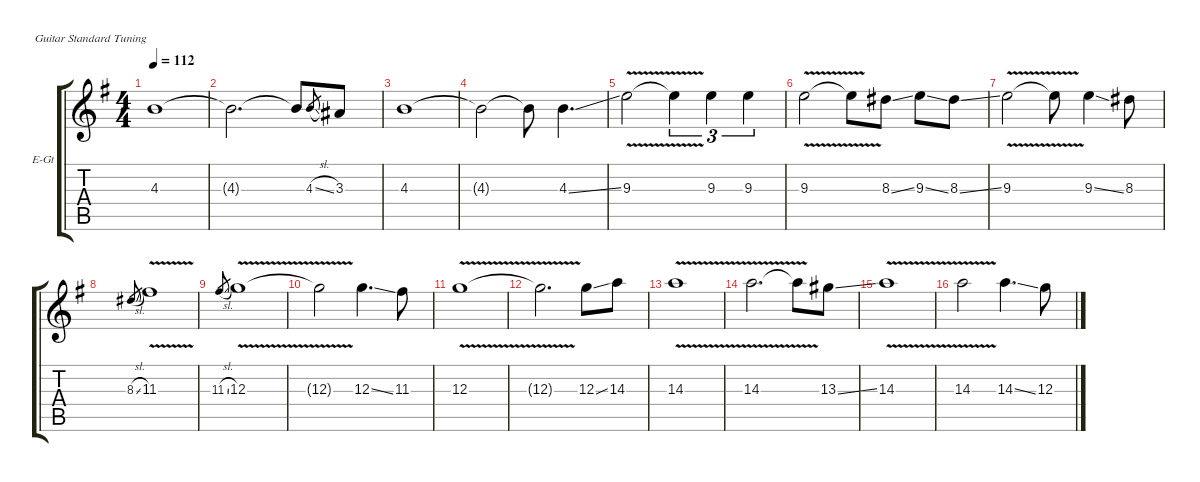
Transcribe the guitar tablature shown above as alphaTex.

\hideDynamics
\bracketExtendMode groupsimilarinstruments
\firstSystemTrackNameOrientation horizontal
\otherSystemsTrackNameOrientation horizontal
\track ("E.Guitar L.S" "E-Gt") {multiBarRest instrument electricguitarjazz}
\staff {score tabs}
\tuning (E4 B3 G3 D3 A2 E2)
\ts (4 4)
\tempo 112
\clef g2
\ks g
4.3.1{dy f} |
4.3{t}.2{d} 4.3{t}.8 4.3{sl}.8{gr dy mf} 3.3.8{dy f} |
4.3.1 |
4.3{t}.2 4.3{t}.8 4.3{ss}.4{d} |
9.3{v}.2 9.3{v t}.4{tu (3 2)} 9.3.4{tu (3 2)} 9.3.4{tu (3 2)} |
9.3{v}.2 9.3{v t}.8 8.3{ss}.8 9.3{ss}.8 8.3{ss}.8 |
9.3{v}.2 9.3{v t}.8 9.3{ss}.4 8.3.8 |
8.3{sl}.8{gr dy mf} 11.3{v}.1{dy f} |
11.3{sl}.8{gr dy mf} 12.3{v}.1{dy f} |
12.3{v t}.2 12.3{ss}.4{d} 11.3.8 |
12.3{v}.1 |
12.3{v t}.2{d} 12.3{ss}.8 14.3.8 |
14.3{v}.1 |
14.3{v}.2{d} 14.3{v t}.8 13.3{ss}.8 |
14.3{v}.1 |
14.3{v}.2 14.3{ss}.4{d} 12.3.8
